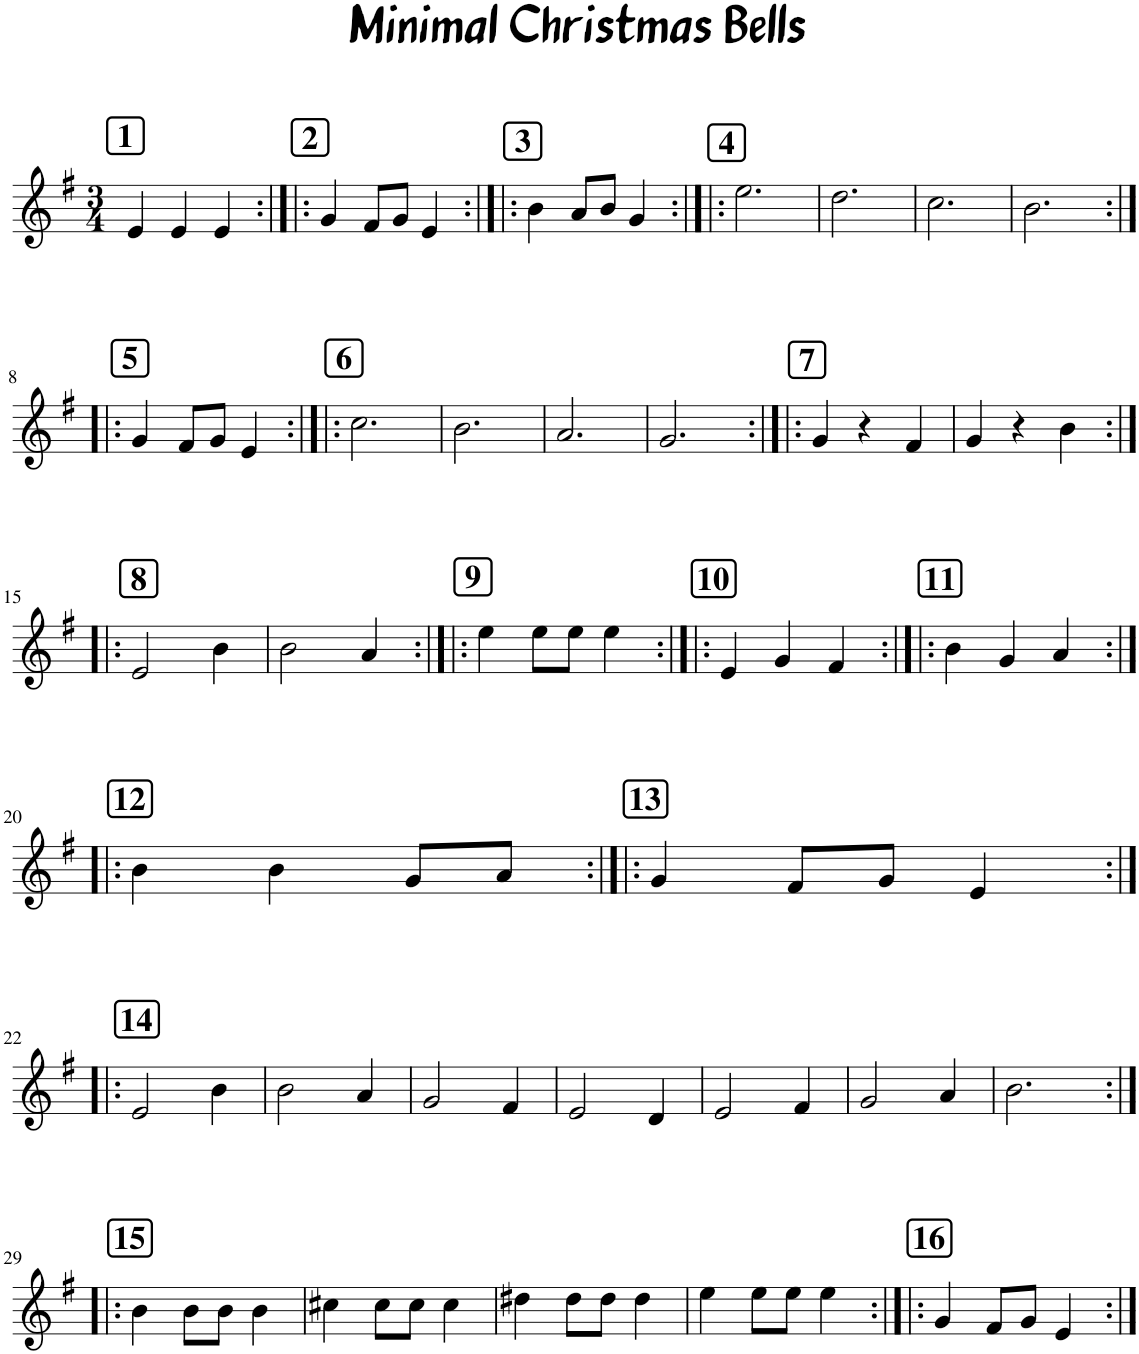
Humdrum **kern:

**kern
*part1
*staff1
*I"Piano
*I'Pno.
*clefG2
*k[f#]
*M3/4
!!LO:REH:place=s1:a:B:cj:fs=14:t=1
=1
4e/
4e/
4e/
!!LO:REH:place=s1:a:B:cj:fs=14:t=2
=2:|!|:
4g/
8f#/L
8g/J
4e/
!!LO:REH:place=s1:a:B:cj:fs=14:t=3
=3:|!|:
4b\
8a/L
8b/J
4g/
!!LO:REH:place=s1:a:B:cj:fs=14:t=4
=4:|!|:
2.ee\
=5
2.dd\
=6
2.cc\
=7
2.b\
!!LO:LB:g=z
!!LO:REH:place=s1:a:B:cj:fs=14:t=5
=8:|!|:
4g/
8f#/L
8g/J
4e/
!!LO:REH:place=s1:a:B:cj:fs=14:t=6
=9:|!|:
2.cc\
=10
2.b\
=11
2.a/
=12
2.g/
!!LO:REH:place=s1:a:B:cj:fs=14:t=7
=13:|!|:
4g/
4r
4f#/
=14
4g/
4r
4b\
!!LO:LB:g=z
!!LO:REH:place=s1:a:B:cj:fs=14:t=8
=15:|!|:
2e/
4b\
=16
2b\
4a/
!!LO:REH:place=s1:a:B:cj:fs=14:t=9
=17:|!|:
4ee\
8ee\L
8ee\J
4ee\
!!LO:REH:place=s1:a:B:cj:fs=14:t=10
=18:|!|:
4e/
4g/
4f#/
!!LO:REH:place=s1:a:B:cj:fs=14:t=11
=19:|!|:
4b\
4g/
4a/
!!LO:LB:g=z
!!LO:REH:place=s1:a:B:cj:fs=14:t=12
=20:|!|:
4b\
4b\
8g/L
8a/J
!!LO:REH:place=s1:a:B:cj:fs=14:t=13
=21:|!|:
4g/
8f#/L
8g/J
4e/
!!LO:LB:g=z
!!LO:REH:place=s1:a:B:cj:fs=14:t=14
=22:|!|:
2e/
4b\
=23
2b\
4a/
=24
2g/
4f#/
=25
2e/
4d/
=26
2e/
4f#/
=27
2g/
4a/
=28
2.b\
!!LO:LB:g=z
!!LO:REH:place=s1:a:B:cj:fs=14:t=15
=29:|!|:
4b\
8b\L
8b\J
4b\
=30
4cc#X\
8cc#\L
8cc#\J
4cc#\
=31
4dd#X\
8dd#\L
8dd#\J
4dd#\
=32
4ee\
8ee\L
8ee\J
4ee\
!!LO:REH:place=s1:a:B:cj:fs=14:t=16
=33:|!|:
4g/
8f#/L
8g/J
4e/
=:|!
*-
